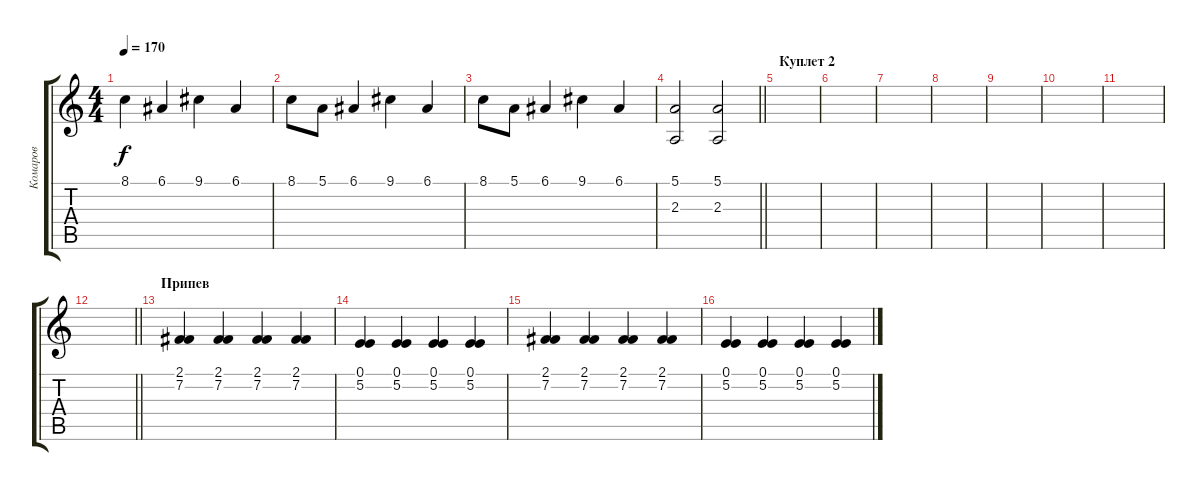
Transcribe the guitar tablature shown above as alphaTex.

\track ("Комаров" "Комаров") {instrument pad3polysynth}
\staff {score tabs}
\tuning (E4 B3 G3 D3 A2 E2) {hide}
\ts (4 4)
\tempo 170
\clef g2
\ks c
8.1.4{dy f} 6.1.4 9.1.4 6.1.4 |
8.1.8 5.1.8 6.1.4 9.1.4 6.1.4 |
8.1.8 5.1.8 6.1.4 9.1.4 6.1.4 |
\barLineRight lightlight
(5.1 2.3).2 (5.1 2.3).2 |
\section ("" "Куплет 2")
|
|
|
|
|
|
|
\barLineRight lightlight
|
\section ("" "Припев")
(2.1 7.2).4 (2.1 7.2).4 (2.1 7.2).4 (2.1 7.2).4 |
(0.1 5.2).4 (0.1 5.2).4 (0.1 5.2).4 (0.1 5.2).4 |
(2.1 7.2).4 (2.1 7.2).4 (2.1 7.2).4 (2.1 7.2).4 |
(0.1 5.2).4 (0.1 5.2).4 (0.1 5.2).4 (0.1 5.2).4
